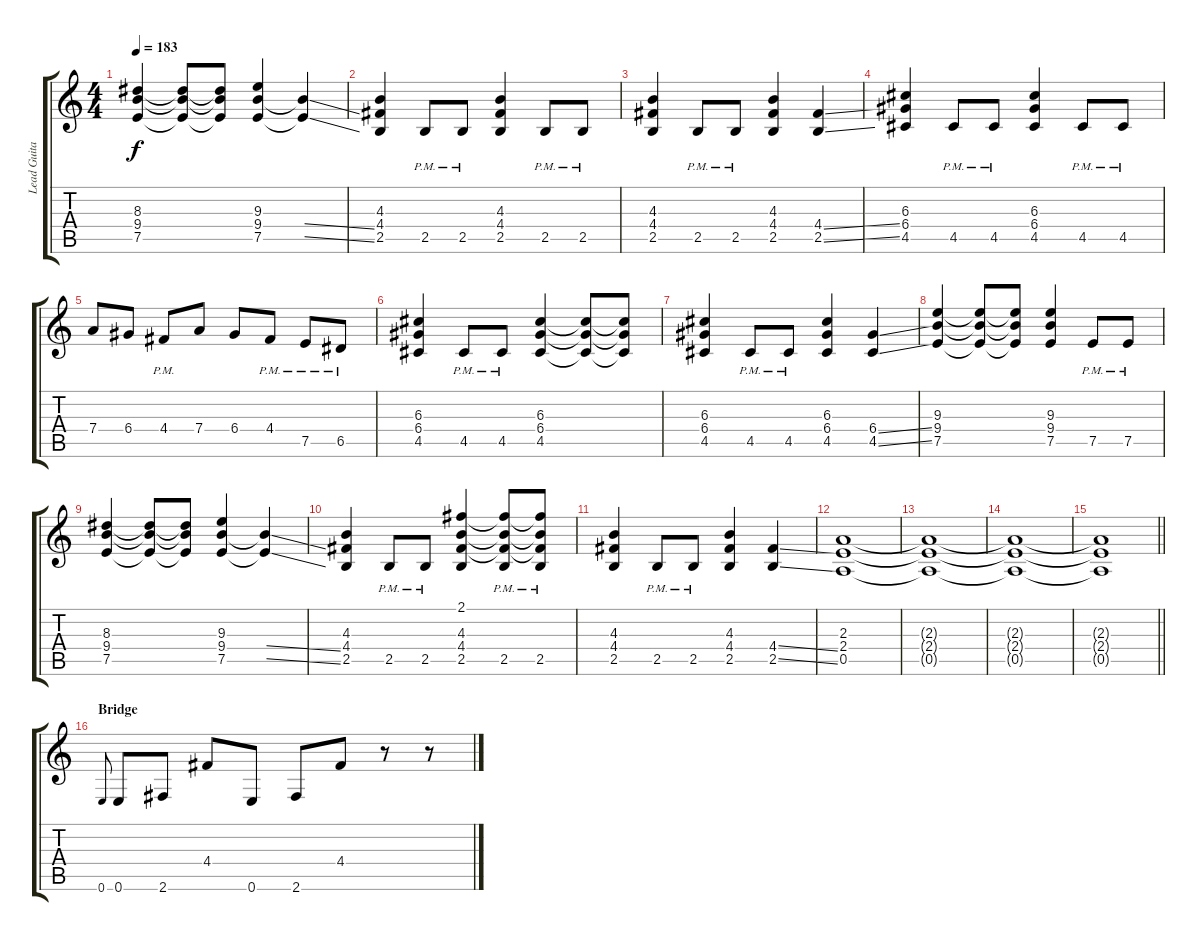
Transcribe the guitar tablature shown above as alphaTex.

\track ("Lead Guitar/Solo" "Lead Guita") {instrument distortionguitar}
\staff {score tabs}
\tuning (E4 B3 G3 D3 A2 E2) {hide}
\ts (4 4)
\tempo 183
\clef g2
\ks c
(8.3 9.4 7.5).4{dy f} (8.3{t} 9.4{t} 7.5{t}).8 (8.3{t} 9.4{t} 7.5{t}).8 (9.3 9.4 7.5).4 (9.4{ss t} 7.5{ss t}).4 |
(4.3 4.4 2.5).4 2.5{pm}.8 2.5{pm}.8 (4.3 4.4 2.5).4 2.5{pm}.8 2.5{pm}.8 |
(4.3 4.4 2.5).4 2.5{pm}.8 2.5{pm}.8 (4.3 4.4 2.5).4 (4.4{ss} 2.5{ss}).4 |
(6.3 6.4 4.5).4 4.5{pm}.8 4.5{pm}.8 (6.3 6.4 4.5).4 4.5{pm}.8 4.5{pm}.8 |
7.4.8 6.4.8 4.4{pm}.8 7.4.8 6.4.8 4.4{pm}.8 7.5{pm}.8 6.5{pm}.8 |
(6.3 6.4 4.5).4 4.5{pm}.8 4.5{pm}.8 (6.3 6.4 4.5).4 (6.3{t} 6.4{t} 4.5{t}).8 (6.3{t} 6.4{t} 4.5{t}).8 |
(6.3 6.4 4.5).4 4.5{pm}.8 4.5{pm}.8 (6.3 6.4 4.5).4 (6.4{ss} 4.5{ss}).4 |
(9.3 9.4 7.5).4 (9.3{t} 9.4{t} 7.5{t}).8 (9.3{t} 9.4{t} 7.5{t}).8 (9.3 9.4 7.5).4 7.5{pm}.8 7.5{pm}.8 |
(8.3 9.4 7.5).4 (8.3{t} 9.4{t} 7.5{t}).8 (8.3{t} 9.4{t} 7.5{t}).8 (9.3 9.4 7.5).4 (9.4{ss t} 7.5{ss t}).4 |
(4.3 4.4 2.5).4 2.5{pm}.8 2.5{pm}.8 (2.1 4.3 4.4 2.5).4 (2.1{t} 4.3{t} 4.4{t} 2.5{pm}).8 (2.1{t} 4.3{t} 4.4{t} 2.5{pm}).8 |
(4.3 4.4 2.5).4 2.5{pm}.8 2.5{pm}.8 (4.3 4.4 2.5).4 (4.4{ss} 2.5{ss}).4 |
(2.3 2.4 0.5).1 |
(2.3{t} 2.4{t} 0.5{t}).1 |
(2.3{t} 2.4{t} 0.5{t}).1 |
\barLineRight lightlight
(2.3{t} 2.4{t} 0.5{t}).1 |
\section ("" "Bridge")
0.6.8{gr onbeat} 0.6.8 2.6.8 4.4.8 0.6.8 2.6.8 4.4.8 r.8 r.8
